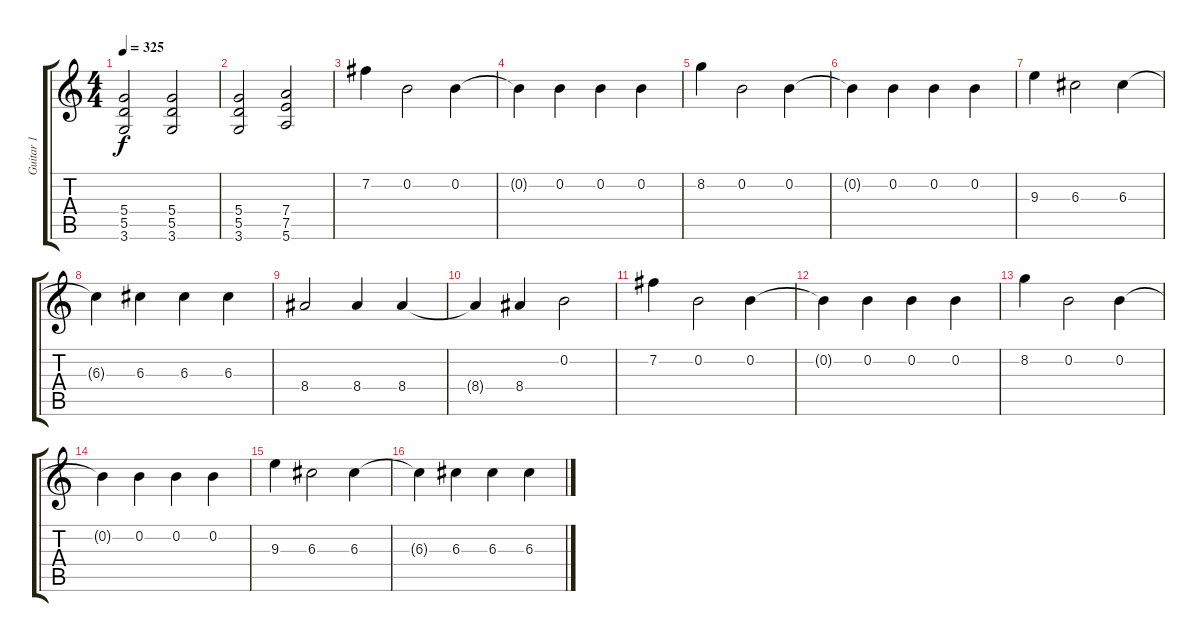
\track ("Guitar 1" "Guitar 1") {instrument distortionguitar}
\staff {score tabs}
\tuning (E4 B3 G3 D3 A2 E2) {hide}
\ts (4 4)
\tempo 325
\clef g2
\ks c
(5.4 5.5 3.6).2{dy f} (5.4 5.5 3.6).2 |
(5.4 5.5 3.6).2 (7.4 7.5 5.6).2 |
7.2.4 0.2.2 0.2.4 |
0.2{t}.4 0.2.4 0.2.4 0.2.4 |
8.2.4 0.2.2 0.2.4 |
0.2{t}.4 0.2.4 0.2.4 0.2.4 |
9.3.4 6.3.2 6.3.4 |
6.3{t}.4 6.3.4 6.3.4 6.3.4 |
8.4.2 8.4.4 8.4.4 |
8.4{t}.4 8.4.4 0.2.2 |
7.2.4 0.2.2 0.2.4 |
0.2{t}.4 0.2.4 0.2.4 0.2.4 |
8.2.4 0.2.2 0.2.4 |
0.2{t}.4 0.2.4 0.2.4 0.2.4 |
9.3.4 6.3.2 6.3.4 |
6.3{t}.4 6.3.4 6.3.4 6.3.4
